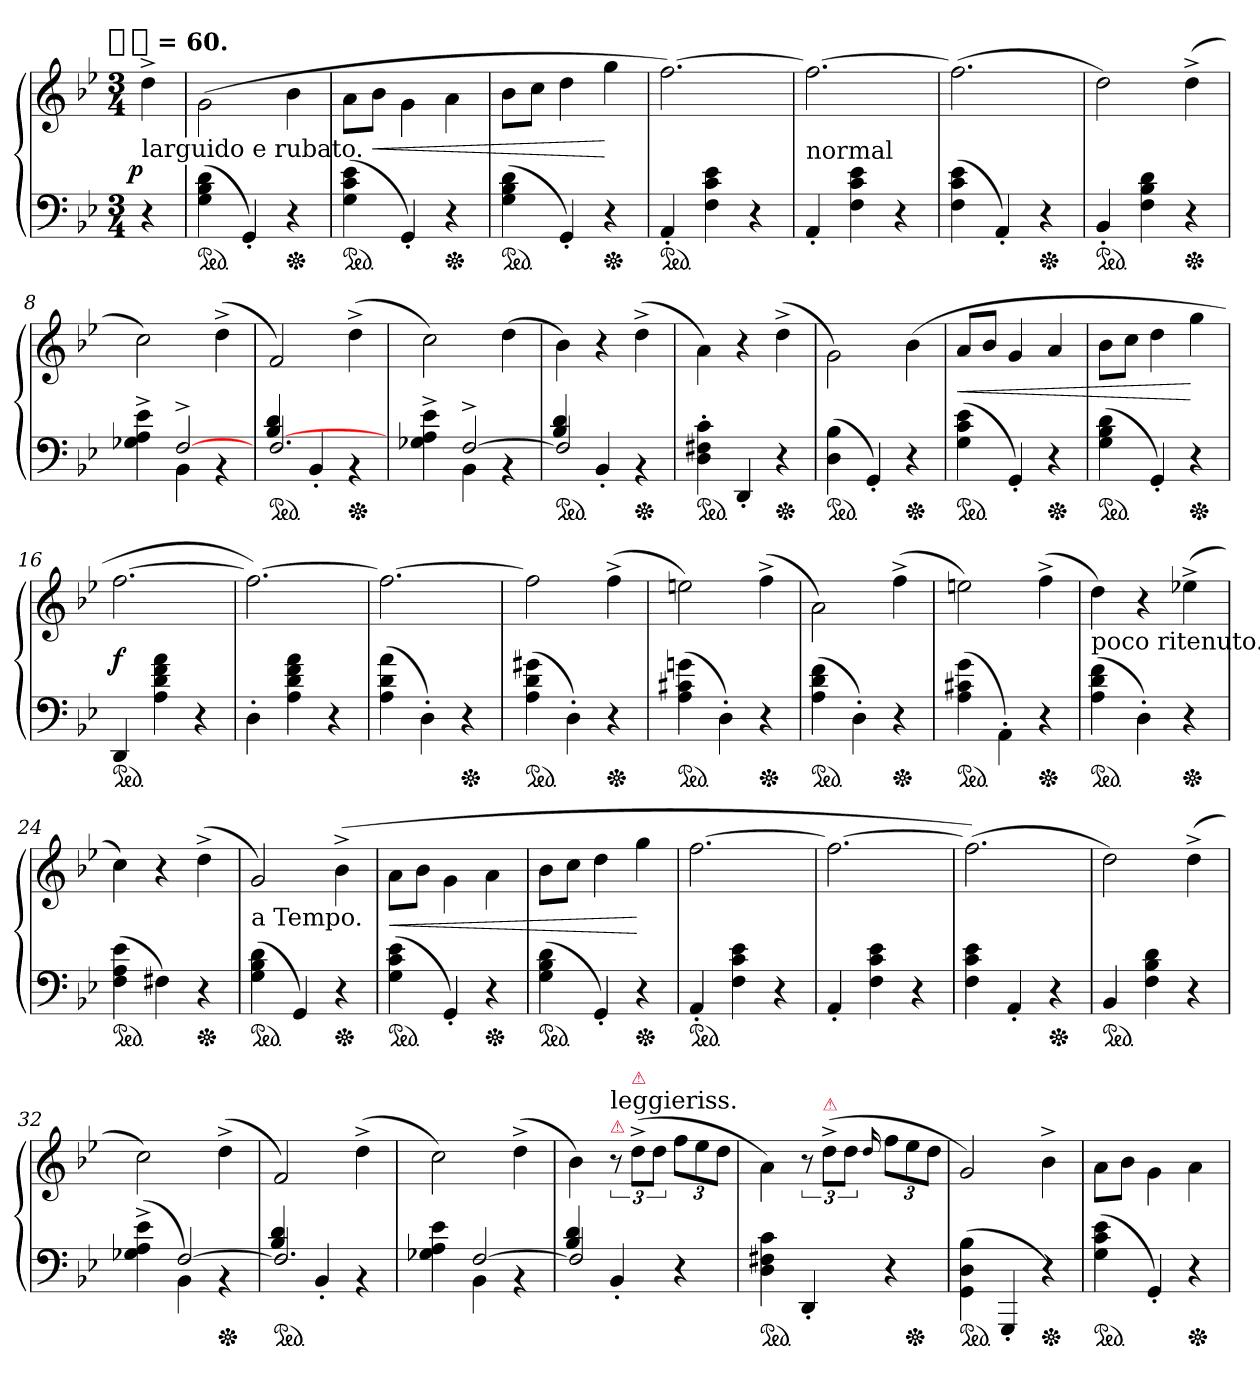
**kern	**kern	**dynam
*part1	*part1	*part1
*staff2	*staff1	*staff1/2
*clefF4	*clefG2	*
*k[b-e-]	*k[b-e-]	*
*g:	*g:	*
!!LO:TX:omd:t=[half-dot] = 60.
*M3/4	*M3/4	*
*MM180	*MM180	*
=	=	=
!	!LO:TX:b:t=larguido e rubato.	!
!	!	!LO:DY:rj
4r	4dd^>	p
=1	=1	=1
*ped	*	*
(4G 4B- 4d	(2g\	.
4GG'<)	.	.
*Xped	*	*
4r	4b-	.
=2	=2	=2
*ped	*	*
(4G 4c 4e-	8a\L	.
.	8b-\J	<
4GG'<)	4g\	.
*Xped	*	*
4r	4a\	.
=3	=3	=3
*ped	*	*
(4G 4B- 4d	8b-L	.
.	8ccJ	.
4GG'<)	4dd	.
*Xped	*	*
4r	4gg	[
=4	=4	=4
*ped	*	*
4AA'<	[2.ff)	.
4F 4c 4e-	.	.
4r	.	.
=5	=5	=5
!	!LO:TX:c:t=normal	!
4AA'<	2.ff_	.
4F 4c 4e-	.	.
4r	.	.
=6	=6	=6
(4F 4c 4e-	(2.ff]	.
4AA'<)	.	.
*Xped	*	*
4r	.	.
=7	=7	=7
*ped	*	*
4BB-'</	2dd)	.
4F 4B- 4d	.	.
*Xped	*	*
4r	(4dd^<	.
=8	=8	=8
*^	*	*
4rbyy	4G-X^< 4A^< 4e-^<	2cc)	.
[2F^>	4BB-	.	.
.	4rBB	(4dd^<	.
=9	=9	=9	=9
*ped	*	*	*
[2.F	4B-/ 4d/	2f)	.
.	4BB-'</	.	.
*Xped	*	*	*
.	4rBB	(4dd^<	.
=10	=10	=10	=10
4rbyy	4G-X^< 4A^< 4e-^<	2cc)	.
[2F^>	4BB-	.	.
.	4rBB	(4dd	.
=11	=11	=11	=11
*ped	*	*	*
2F]	4B-/ 4d/	4b-)	.
.	4BB-'</	4r	.
*Xped	*	*	*
4reyy	4rBB	(4dd^<	.
*v	*v	*	*
=12	=12	=12
*ped	*	*
4D'> 4F#X'> 4c'>	4a\)	.
4DD'<	4r	.
*Xped	*	*
4r	(4dd^<	.
=13	=13	=13
*ped	*	*
(4D 4B-	2g\)	.
4GG'<)	.	.
*Xped	*	*
4r	(4b-	.
=14	=14	=14
*ped	*	*
(4G 4c 4e-	8a/L	<
.	8b-/J	.
4GG'<)	4g/	.
*Xped	*	*
4r	4a/	.
=15	=15	=15
*ped	*	*
(4G 4B- 4d	8b-L	.
.	8ccJ	.
4GG'<)	4dd	.
*Xped	*	*
4r	4gg	[
=16	=16	=16
*ped	*	*
4DD	[2.ff	f
4A 4d 4f 4a	.	.
4r	.	.
=17	=17	=17
4D'>	2.ff_)	.
4A 4d 4f 4a	.	.
4r	.	.
=18	=18	=18
(4A 4d 4a	2.ff_	.
4D'>)	.	.
*Xped	*	*
4r	.	.
=19	=19	=19
*ped	*	*
(4A 4d 4g#X	2ff]	.
4D'>)	.	.
*Xped	*	*
4r	(4ff^<	.
=20	=20	=20
*ped	*	*
(4A 4c#X 4gn	2een)	.
4D'>)	.	.
*Xped	*	*
4r	(4ff^<	.
=21	=21	=21
*ped	*	*
(4A 4d 4f	2a\)	.
4D'>)	.	.
*Xped	*	*
4r	(4ff^<	.
=22	=22	=22
*ped	*	*
(4A 4c#X 4g	2een)	.
4AA'>\)	.	.
*Xped	*	*
4r	(4ff^<	.
=23	=23	=23
!	!LO:TX:b:t=poco ritenuto.	!
*ped	*	*
(4A 4d 4f	4dd)	.
4D'>)	4r	.
*Xped	*	*
4r	(4ee-X^<	.
=24	=24	=24
*ped	*	*
(4F 4A 4e-	4cc)	.
4F#X)	4r	.
*Xped	*	*
4r	(4dd^<	.
=25	=25	=25
!	!LO:TX:b:t=a Tempo.	!
*ped	*	*
(4G 4B- 4d	2g/)	.
4GG)	.	.
*Xped	*	*
4r	(4b-^<	.
=26	=26	=26
*ped	*	*
(4G 4c 4e-	8a\L	<
.	8b-\J	.
4GG'<)	4g\	.
*Xped	*	*
4r	4a\	.
=27	=27	=27
*ped	*	*
(4G 4B- 4d	8b-L	.
.	8ccJ	.
4GG'<)	4dd	.
*Xped	*	*
4r	4gg	[
=28	=28	=28
*ped	*	*
4AA'<	[2.ff	.
4F 4c 4e-	.	.
4r	.	.
=29	=29	=29
4AA'<	2.ff_	.
4F 4c 4e-	.	.
4r	.	.
=30	=30	=30
4F 4c 4e-	(2.ff])	.
4AA'<	.	.
*Xped	*	*
4r	.	.
=31	=31	=31
*ped	*	*
4BB-/	2dd)	.
4F 4B- 4d	.	.
4r	(4dd^<	.
=32	=32	=32
*^	*	*
4rbyy	(>4G-X^< 4A^< 4e-^<	2cc)	.
[2F	4BB-)	.	.
*Xped	*	*	*
.	4rBB	(>4dd^<	.
=33	=33	=33	=33
*ped	*	*	*
2.F]	4B-/ 4d/	2f)	.
.	4BB-'</	.	.
.	4rBB	(4dd^<	.
=34	=34	=34	=34
4ryy	4G-X 4A 4e-	2cc)	.
[2F	4BB-	.	.
.	4rBB	(4dd^<	.
=35	=35	=35	=35
2F]	4B-/ 4d/	4b-)	.
!	!	!LO:TX:a:color=crimson:t=⚠	!
!	!	!LO:TX:a:t=leggieriss.	!
.	4BB-'</	12r	.
!	!	!LO:TX:a:color=crimson:t=⚠	!
.	.	(12dd^<L	.
.	.	12ddJ	.
4r	4rAAAyy	12ffL	.
.	.	12ee-	.
.	.	12ddJ	.
*v	*v	*	*
=36	=36	=36
*ped	*	*
4D 4F#X 4c	4a\)	.
4DD'<	12r	.
!	!LO:TX:a:color=crimson:t=⚠	!
.	(12dd^<L	.
.	12ddJ	.
.	16qqdd/	.
4r	12ffL	.
*Xped	*	*
.	12ee-	.
.	12ddJ	.
=37	=37	=37
*ped	*	*
(4GG 4D 4B-	2g/)	.
4GGG'<	.	.
*Xped	*	*
4r)	4b-^<	.
=38	=38	=38
*ped	*	*
(4G 4c 4e-	8a\L	.
.	8b-\J	.
4GG'<)	4g\	.
*Xped	*	*
4r	4a\	.
=	=	=
*-	*-	*-
